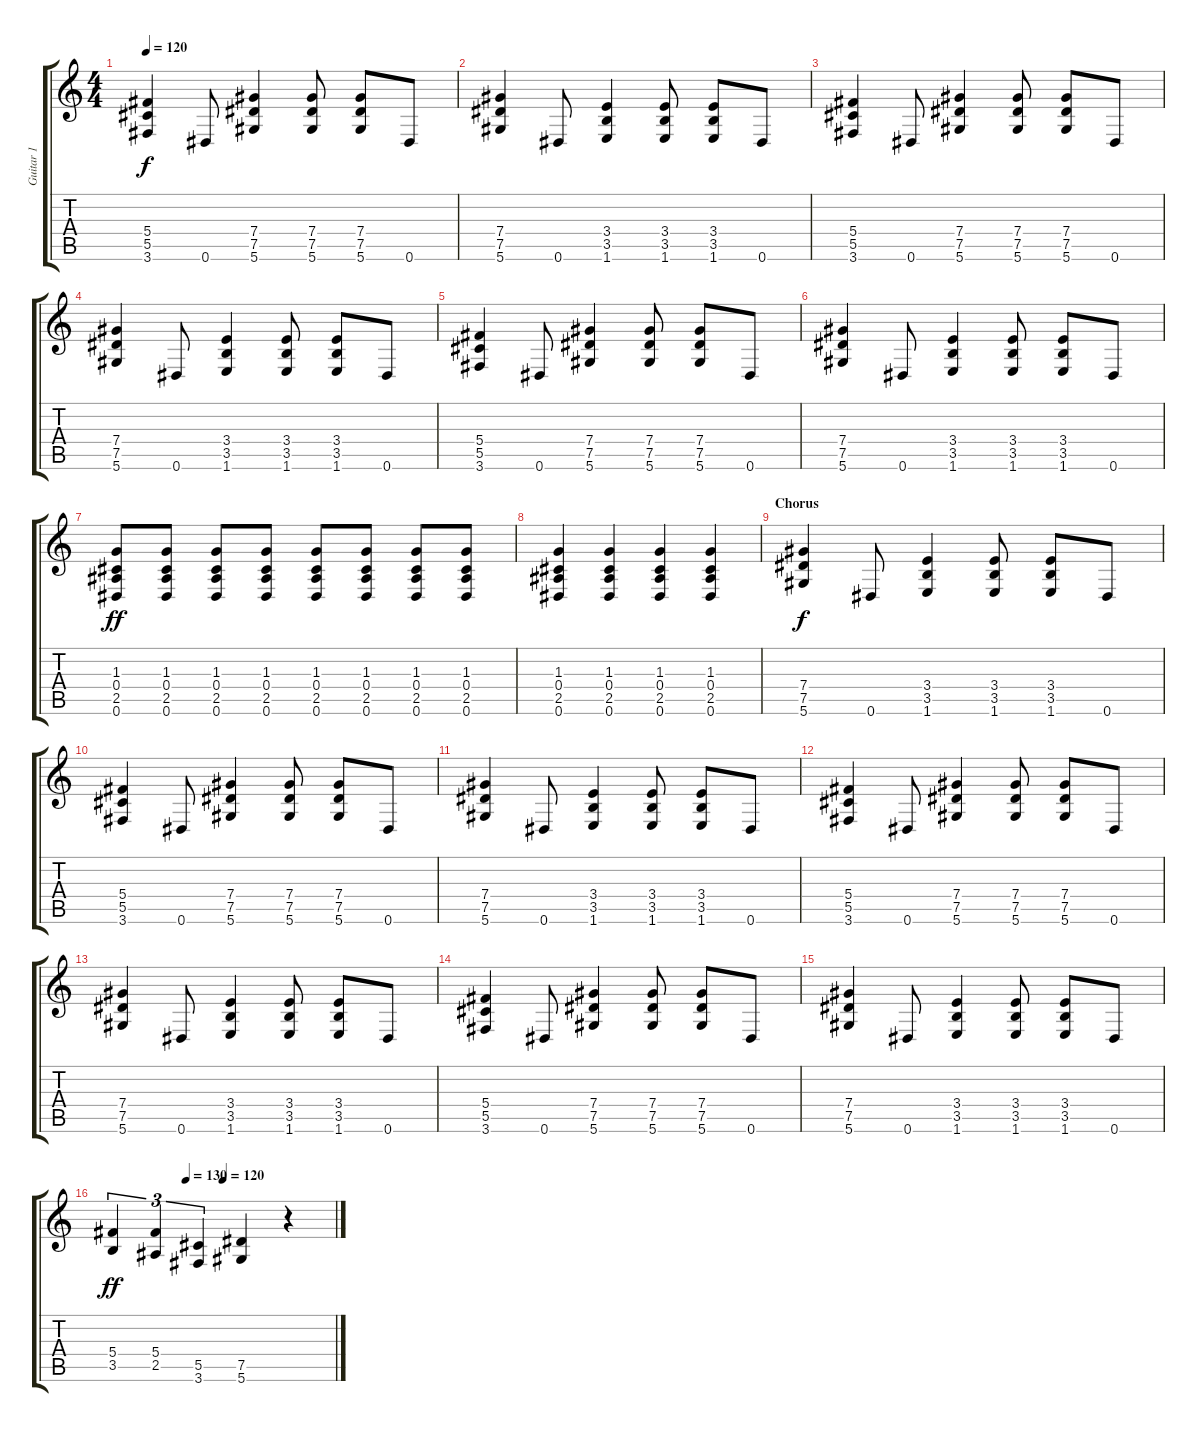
\track ("Guitar 1" "Guitar 1") {instrument distortionguitar}
\staff {score tabs}
\tuning (Eb4 Bb3 Gb3 Db3 Ab2 Eb2) {hide}
\ts (4 4)
\tempo 120
\clef g2
\ks c
(5.4 5.5 3.6).4{dy f} 0.6.8 (7.4 7.5 5.6).4 (7.4 7.5 5.6).8 (7.4 7.5 5.6).8 0.6.8 |
(7.4 7.5 5.6).4 0.6.8 (3.4 3.5 1.6).4 (3.4 3.5 1.6).8 (3.4 3.5 1.6).8 0.6.8 |
(5.4 5.5 3.6).4 0.6.8 (7.4 7.5 5.6).4 (7.4 7.5 5.6).8 (7.4 7.5 5.6).8 0.6.8 |
(7.4 7.5 5.6).4 0.6.8 (3.4 3.5 1.6).4 (3.4 3.5 1.6).8 (3.4 3.5 1.6).8 0.6.8 |
(5.4 5.5 3.6).4 0.6.8 (7.4 7.5 5.6).4 (7.4 7.5 5.6).8 (7.4 7.5 5.6).8 0.6.8 |
(7.4 7.5 5.6).4 0.6.8 (3.4 3.5 1.6).4 (3.4 3.5 1.6).8 (3.4 3.5 1.6).8 0.6.8 |
(1.3 0.4 2.5 0.6).8{dy ff} (1.3 0.4 2.5 0.6).8 (1.3 0.4 2.5 0.6).8 (1.3 0.4 2.5 0.6).8 (1.3 0.4 2.5 0.6).8 (1.3 0.4 2.5 0.6).8 (1.3 0.4 2.5 0.6).8 (1.3 0.4 2.5 0.6).8 |
(1.3 0.4 2.5 0.6).4 (1.3 0.4 2.5 0.6).4 (1.3 0.4 2.5 0.6).4 (1.3 0.4 2.5 0.6).4 |
\section ("" "Chorus")
(7.4 7.5 5.6).4{dy f} 0.6.8 (3.4 3.5 1.6).4 (3.4 3.5 1.6).8 (3.4 3.5 1.6).8 0.6.8 |
(5.4 5.5 3.6).4 0.6.8 (7.4 7.5 5.6).4 (7.4 7.5 5.6).8 (7.4 7.5 5.6).8 0.6.8 |
(7.4 7.5 5.6).4 0.6.8 (3.4 3.5 1.6).4 (3.4 3.5 1.6).8 (3.4 3.5 1.6).8 0.6.8 |
(5.4 5.5 3.6).4 0.6.8 (7.4 7.5 5.6).4 (7.4 7.5 5.6).8 (7.4 7.5 5.6).8 0.6.8 |
(7.4 7.5 5.6).4 0.6.8 (3.4 3.5 1.6).4 (3.4 3.5 1.6).8 (3.4 3.5 1.6).8 0.6.8 |
(5.4 5.5 3.6).4 0.6.8 (7.4 7.5 5.6).4 (7.4 7.5 5.6).8 (7.4 7.5 5.6).8 0.6.8 |
(7.4 7.5 5.6).4 0.6.8 (3.4 3.5 1.6).4 (3.4 3.5 1.6).8 (3.4 3.5 1.6).8 0.6.8 |
\tempo (130 0.3333333333333333)
\tempo (120 0.5)
(5.4 3.5).4{tu (3 2) dy ff} (5.4 2.5).4{tu (3 2)} (5.5 3.6).4{tu (3 2)} (7.5 5.6).4 r.4
